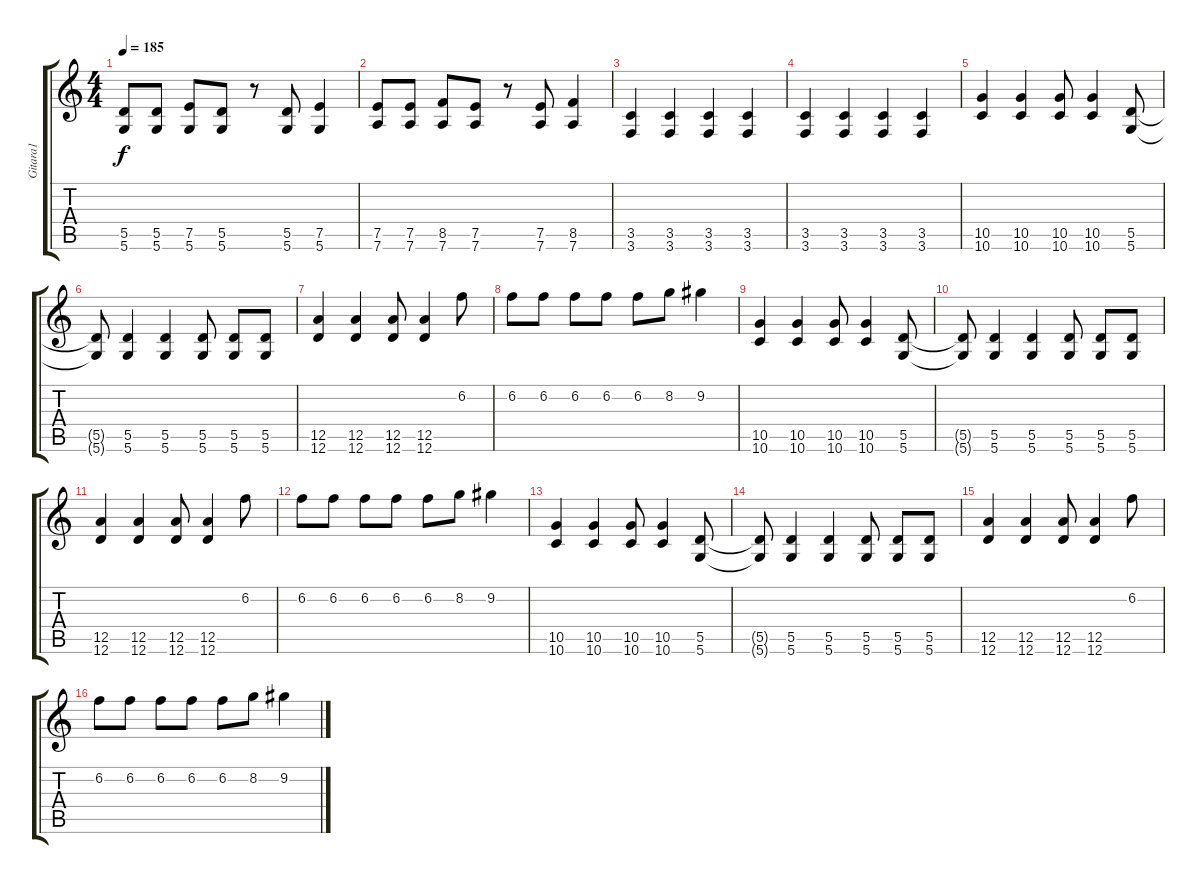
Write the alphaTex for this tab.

\track ("Gitara1" "Gitara1") {instrument distortionguitar}
\staff {score tabs}
\tuning (E4 B3 G3 D3 A2 D2) {hide}
\ts (4 4)
\tempo 185
\clef g2
\ks c
(5.5 5.6).8{dy f} (5.5 5.6).8 (7.5 5.6).8 (5.5 5.6).8 r.8 (5.5 5.6).8 (7.5 5.6).4 |
(7.5 7.6).8 (7.5 7.6).8 (8.5 7.6).8 (7.5 7.6).8 r.8 (7.5 7.6).8 (8.5 7.6).4 |
(3.5 3.6).4 (3.5 3.6).4 (3.5 3.6).4 (3.5 3.6).4 |
(3.5 3.6).4 (3.5 3.6).4 (3.5 3.6).4 (3.5 3.6).4 |
(10.5 10.6).4 (10.5 10.6).4 (10.5 10.6).8 (10.5 10.6).4 (5.5 5.6).8 |
(5.5{t} 5.6{t}).8 (5.5 5.6).4 (5.5 5.6).4 (5.5 5.6).8 (5.5 5.6).8 (5.5 5.6).8 |
(12.5 12.6).4 (12.5 12.6).4 (12.5 12.6).8 (12.5 12.6).4 6.2.8 |
6.2.8 6.2.8 6.2.8 6.2.8 6.2.8 8.2.8 9.2.4 |
(10.5 10.6).4 (10.5 10.6).4 (10.5 10.6).8 (10.5 10.6).4 (5.5 5.6).8 |
(5.5{t} 5.6{t}).8 (5.5 5.6).4 (5.5 5.6).4 (5.5 5.6).8 (5.5 5.6).8 (5.5 5.6).8 |
(12.5 12.6).4 (12.5 12.6).4 (12.5 12.6).8 (12.5 12.6).4 6.2.8 |
6.2.8 6.2.8 6.2.8 6.2.8 6.2.8 8.2.8 9.2.4 |
(10.5 10.6).4 (10.5 10.6).4 (10.5 10.6).8 (10.5 10.6).4 (5.5 5.6).8 |
(5.5{t} 5.6{t}).8 (5.5 5.6).4 (5.5 5.6).4 (5.5 5.6).8 (5.5 5.6).8 (5.5 5.6).8 |
(12.5 12.6).4 (12.5 12.6).4 (12.5 12.6).8 (12.5 12.6).4 6.2.8 |
6.2.8 6.2.8 6.2.8 6.2.8 6.2.8 8.2.8 9.2.4
